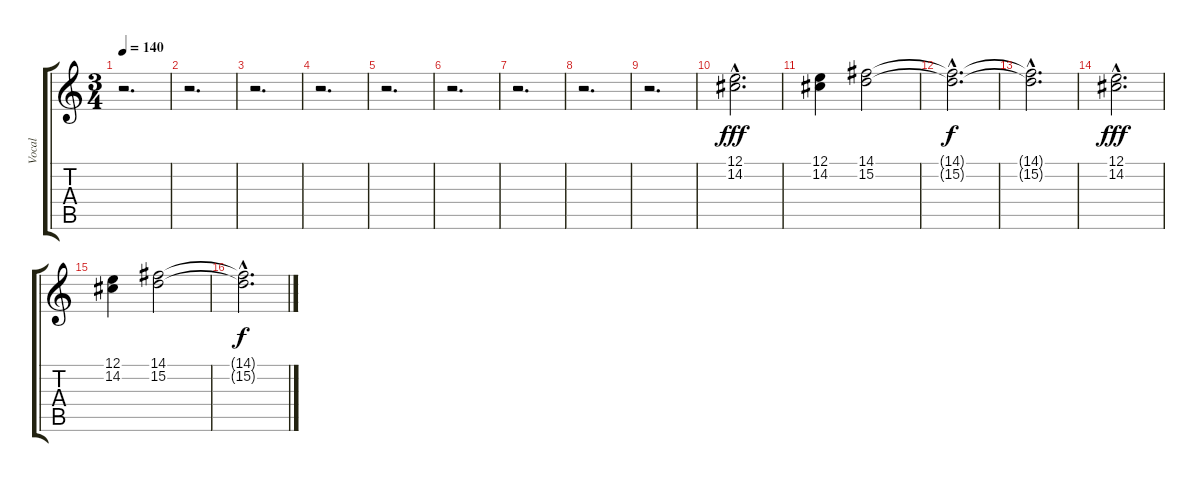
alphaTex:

\track ("Vocal" "Vocal") {instrument reedorgan}
\staff {score tabs}
\tuning (E4 B3 G3 D3 A2 E2) {hide}
\ts (3 4)
\tempo 140
\clef g2
\ks c
r.2{d dy f} |
r.2{d} |
r.2{d} |
r.2{d} |
r.2{d} |
r.2{d} |
r.2{d} |
r.2{d} |
r.2{d} |
(12.1{hac} 14.2{hac}).2{d dy fff} |
(12.1 14.2).4 (14.1 15.2).2 |
(14.1{hac t} 15.2{hac t}).2{d dy f} |
(14.1{hac t} 15.2{hac t}).2{d} |
(12.1{hac} 14.2{hac}).2{d dy fff} |
(12.1 14.2).4 (14.1 15.2).2 |
(14.1{hac t} 15.2{hac t}).2{d dy f}
